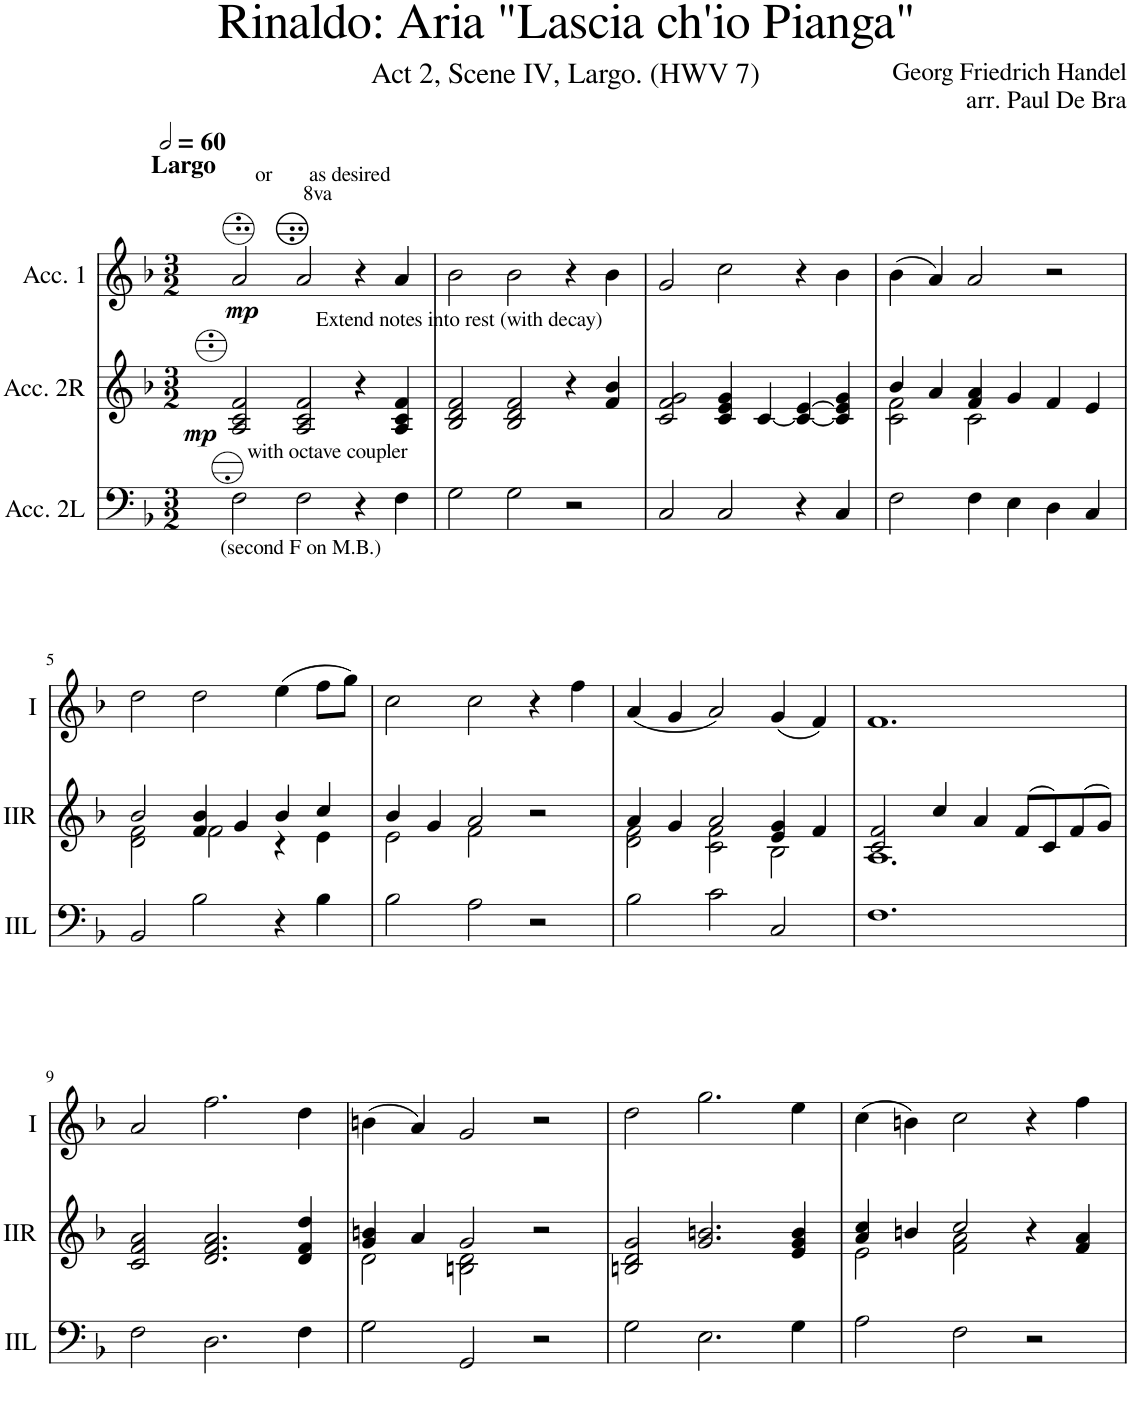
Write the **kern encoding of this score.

**kern	**kern	**dynam	**kern	**dynam
*part3	*part2	*part2	*part1	*part1
*staff3	*staff2	*staff2	*staff1	*staff1
*I"Acc. 2L	*I"Acc. 2R	*	*I"Acc. 1	*
*clefF4	*clefG2	*	*clefG2	*
*Trd7c12	*	*	*	*
*k[b-]	*k[b-]	*	*k[b-]	*
*M3/2	*M3/2	*	*M3/2	*
*MM120	*MM120	*	*MM120	*
=1	=1	=1	=1	=1
!	!	!	!LO:TX:a:B:t=Largo	!
!	!	!	!LO:TX:a:t=8va	!
!	!	!	!LO:TX:a:t=or       as desired	!
!LO:TX:a:t=with octave coupler	!	!	!	!
!LO:TX:b:t=(second F on M.B.)	!	!	!	!
!	!	!LO:DY:b	!	!LO:DY:b
2F\	2A/ 2c/ 2f/	mp	2a/	mp
!	!	!	!LO:TX:b:t=Extend notes into rest (with decay)	!
2F\	2A/ 2c/ 2f/	.	2a/	.
4r	4r	.	4r	.
4F\	4A/ 4c/ 4f/	.	4a/	.
=2	=2	=2	=2	=2
2G\	2B-/ 2d/ 2f/	.	2b-\	.
2G\	2B-/ 2d/ 2f/	.	2b-\	.
2r	4r	.	4r	.
.	4f/ 4b-/	.	4b-\	.
=3	=3	=3	=3	=3
2C/	2c/ 2f/ 2g/	.	2g/	.
2C/	4c/ 4e/ 4g/	.	2cc\	.
.	[4c/	.	.	.
4r	4c/_ [4e/	.	4r	.
4C/	4c/] 4e/] 4g/	.	4b-\	.
=4	=4	=4	=4	=4
*	*^	*	*	*
2F\	4b-/	2c\ 2f\	.	(4b-\	.
.	4a/	.	.	4a/)	.
4F\	4f/ 4a/	2c\	.	2a/	.
4E\	4g/	.	.	.	.
4D\	4f/	2ryy	.	2r	.
4C/	4e/	.	.	.	.
!!LO:LB:g=z
=5	=5	=5	=5	=5	=5
2BB-/	2b-/	2d\ 2f\	.	2dd\	.
2B-\	4f/ 4b-/	2f\	.	2dd\	.
.	4g/	.	.	.	.
4r	4b-/	4r	.	(4ee\	.
4B-\	4cc/	4e\	.	8ff\L	.
.	.	.	.	8gg\J)	.
=6	=6	=6	=6	=6	=6
2B-\	4b-/	2e\	.	2cc\	.
.	4g/	.	.	.	.
2A\	2a/	2f\	.	2cc\	.
2r	2r	2ryy	.	4r	.
.	.	.	.	4ff\	.
=7	=7	=7	=7	=7	=7
2B-\	4a/	2d\ 2f\	.	(4a/	.
.	4g/	.	.	4g/	.
2c\	2a/	2c\ 2f\	.	2a/)	.
2C/	4e/ 4g/	2B-\	.	(4g/	.
.	4f/	.	.	4f/)	.
=8	=8	=8	=8	=8	=8
1.F	2c/ 2f/	1.A	.	1.f	.
.	4cc/	.	.	.	.
.	4a/	.	.	.	.
.	(8f/L	.	.	.	.
.	8c/)	.	.	.	.
.	(8f/	.	.	.	.
.	8g/J)	.	.	.	.
*	*v	*v	*	*	*
!!LO:LB:g=z
=9	=9	=9	=9	=9
2F\	2c/ 2f/ 2a/	.	2a/	.
2.D\	2.d/ 2.f/ 2.a/	.	2.ff\	.
4F\	4d/ 4f/ 4dd/	.	4dd\	.
=10	=10	=10	=10	=10
*	*^	*	*	*
2G\	4g/ 4bn/	2d\	.	(4bn\	.
.	4a/	.	.	4a/)	.
2GG/	2g/	2Bn\ 2d\	.	2g/	.
2r	2r	2ryy	.	2r	.
*	*v	*v	*	*	*
=11	=11	=11	=11	=11
2G\	2Bn/ 2d/ 2g/	.	2dd\	.
2.E\	2.g/ 2.bn/	.	2.gg\	.
4G\	4e/ 4g/ 4b/	.	4ee\	.
=12	=12	=12	=12	=12
*	*^	*	*	*
2A\	4a/ 4cc/	2e\	.	(4cc\	.
.	4bn/	.	.	4bn\)	.
2F\	2cc/	2f\ 2a\	.	2cc\	.
2r	4r	4ryy	.	4r	.
.	4f/ 4a/	4ryy	.	4ff\	.
*	*v	*v	*	*	*
=	=	=	=	=
*-	*-	*-	*-	*-
